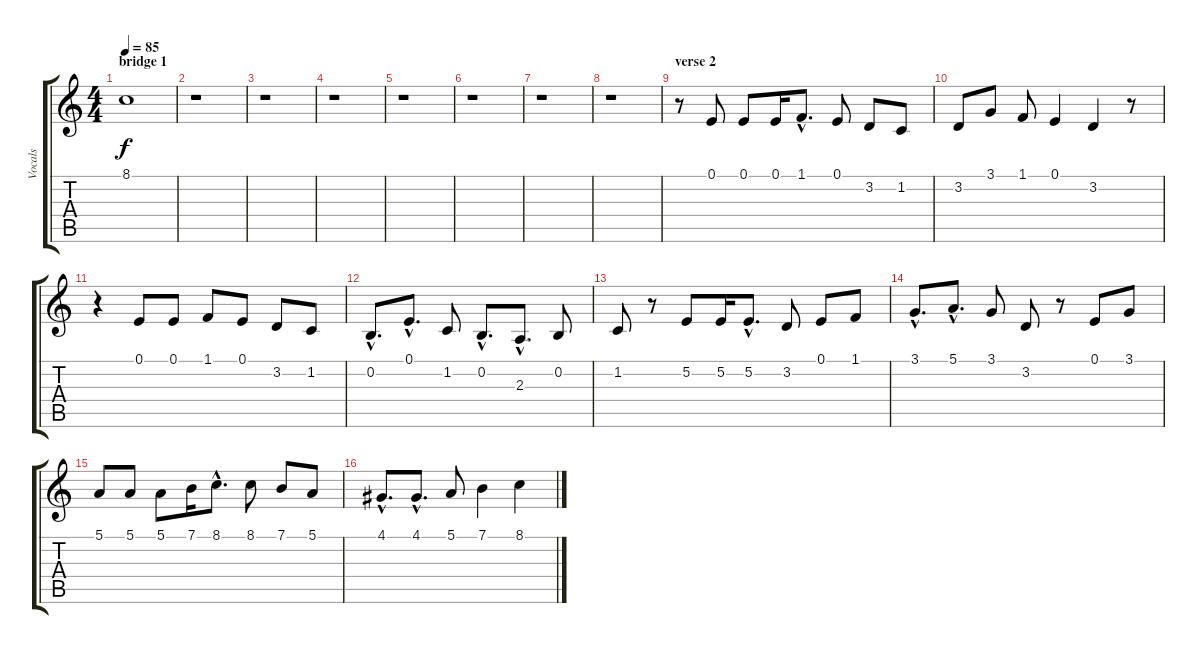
\track ("Vocals" "Vocals") {instrument lead2sawtooth}
\staff {score tabs}
\tuning (E4 B3 G3 D3 A2 E2) {hide}
\ts (4 4)
\section ("" "bridge 1")
\tempo 85
\clef g2
\ks c
8.1.1{dy f} |
r.1 |
r.1 |
r.1 |
r.1 |
r.1 |
r.1 |
r.1 |
\section ("" "verse 2")
r.8 0.1.8 0.1.8 0.1.16 1.1{hac}.8{d} 0.1.8 3.2.8 1.2.8 |
3.2.8 3.1.8 1.1.8 0.1.4 3.2.4 r.8 |
r.4 0.1.8 0.1.8 1.1.8 0.1.8 3.2.8 1.2.8 |
0.2{hac}.8{d} 0.1{hac}.8{d} 1.2.8 0.2{hac}.8{d} 2.3{hac}.8{d} 0.2.8 |
1.2.8 r.8 5.2.8 5.2.16 5.2{hac}.8{d} 3.2.8 0.1.8 1.1.8 |
3.1{hac}.8{d} 5.1{hac}.8{d} 3.1.8 3.2.8 r.8 0.1.8 3.1.8 |
5.1.8 5.1.8 5.1.8 7.1.16 8.1{hac}.8{d} 8.1.8 7.1.8 5.1.8 |
4.1{hac}.8{d} 4.1{hac}.8{d} 5.1.8 7.1.4 8.1.4
